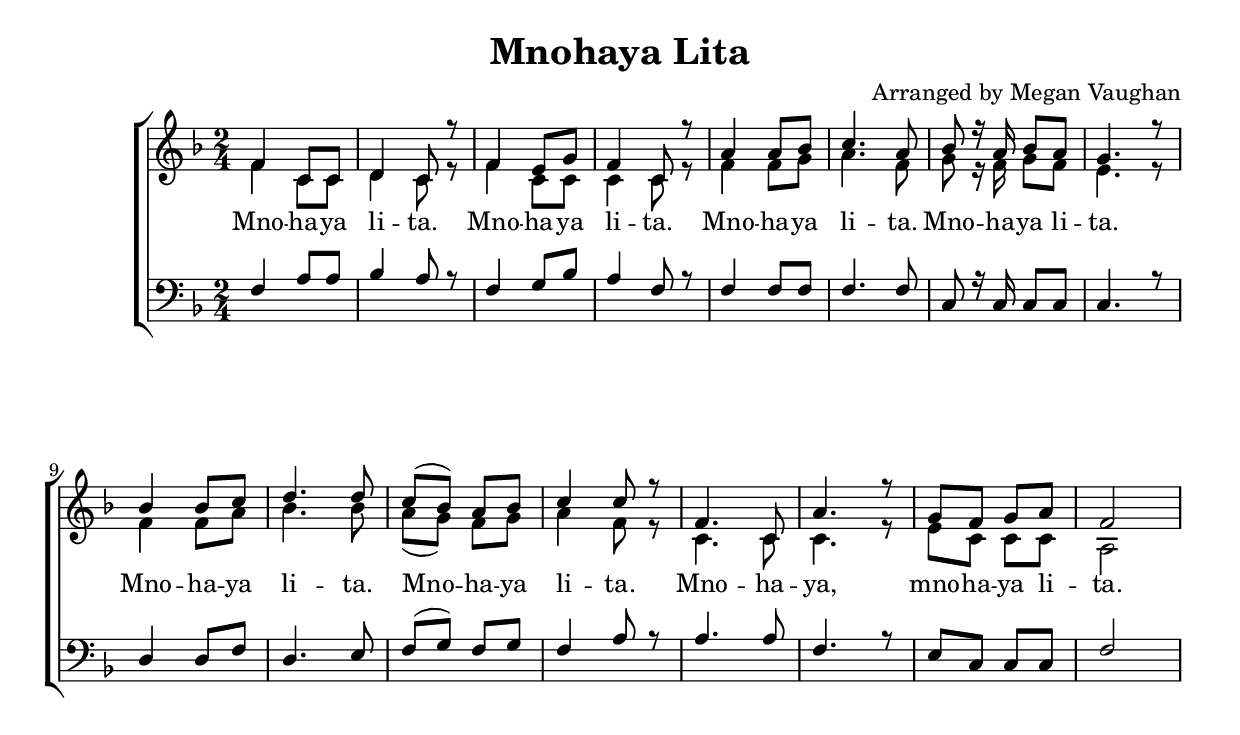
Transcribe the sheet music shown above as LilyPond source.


\version "2.18.2"

\header {
  title = "Mnohaya Lita"
  composer = "Arranged by Megan Vaughan"
}

\paper {
  top-system-spacing #'basic-distance = #10
  score-system-spacing #'basic-distance = #20
  system-system-spacing #'basic-distance = #20
  last-bottom-spacing #'basic-distance = #10
}

global = {
  \key f \major
  \time 2/4
}

sopMusic = \relative c' {
  f4 c8 c d4 c8 r8
  f4 e8 g f4 c8 r8
  a'4 a8 bes c4. a8
  bes8 r16 a16 bes8 a g4. r8
  bes4 bes8 c d4. d8
  c8( bes) a bes c4 c8 r8
  f,4. c8 a'4. r8
  g8 f g a f2
}

altoMusic = \relative c' {
  f4 c8 c d4 c8 r8
  f4 c8 c c4 c8 r8
  f4 f8 g a4. f8
  g8 r16 f16 g8 f e4. r8
  f4 f8 a bes4. bes8
  a8( g) f g a4 f8 r8
  c4. c8 c4. r8
  e8 c c c a2
}

altoWords = \lyricmode {
  Mno -- ha -- ya  li -- ta.
  Mno -- ha -- ya  li -- ta.
  Mno -- ha -- ya  li -- ta.
  Mno -- ha -- ya  li -- ta.
  Mno -- ha -- ya  li -- ta.
  Mno -- ha -- ya  li -- ta.
  Mno -- ha -- ya,
  mno -- ha -- ya  li -- ta.
}

baritoneMusic = \relative c {
  f4 a8 a bes4 a8 r8
  f4 g8 bes a4 f8 r8
  f4 f8 f f4. f8
  c8 r16 c16 c8 c c4. r8
  d4 d8 f d4. e8
  f8( g) f g f4 a8 r8
  a4. a8 f4. r8
  e8 c c c f2
}

\score {
  \new ChoirStaff <<
    \new Staff = "women" <<
      \new Voice = "sopranos" {
        \voiceOne
        << \global \sopMusic >>
      }
      \new Voice = "altos" {
        \voiceTwo
        << \global \altoMusic >>
      }
    >>
    \new Lyrics = "altos"
    \new Staff = "men" <<
      \clef bass
      \new Voice = "baritones" {
        \voiceOne
        << \global \baritoneMusic >>
      }
    >>
    \context Lyrics = "altos" \lyricsto "altos" \altoWords
  >>
}

